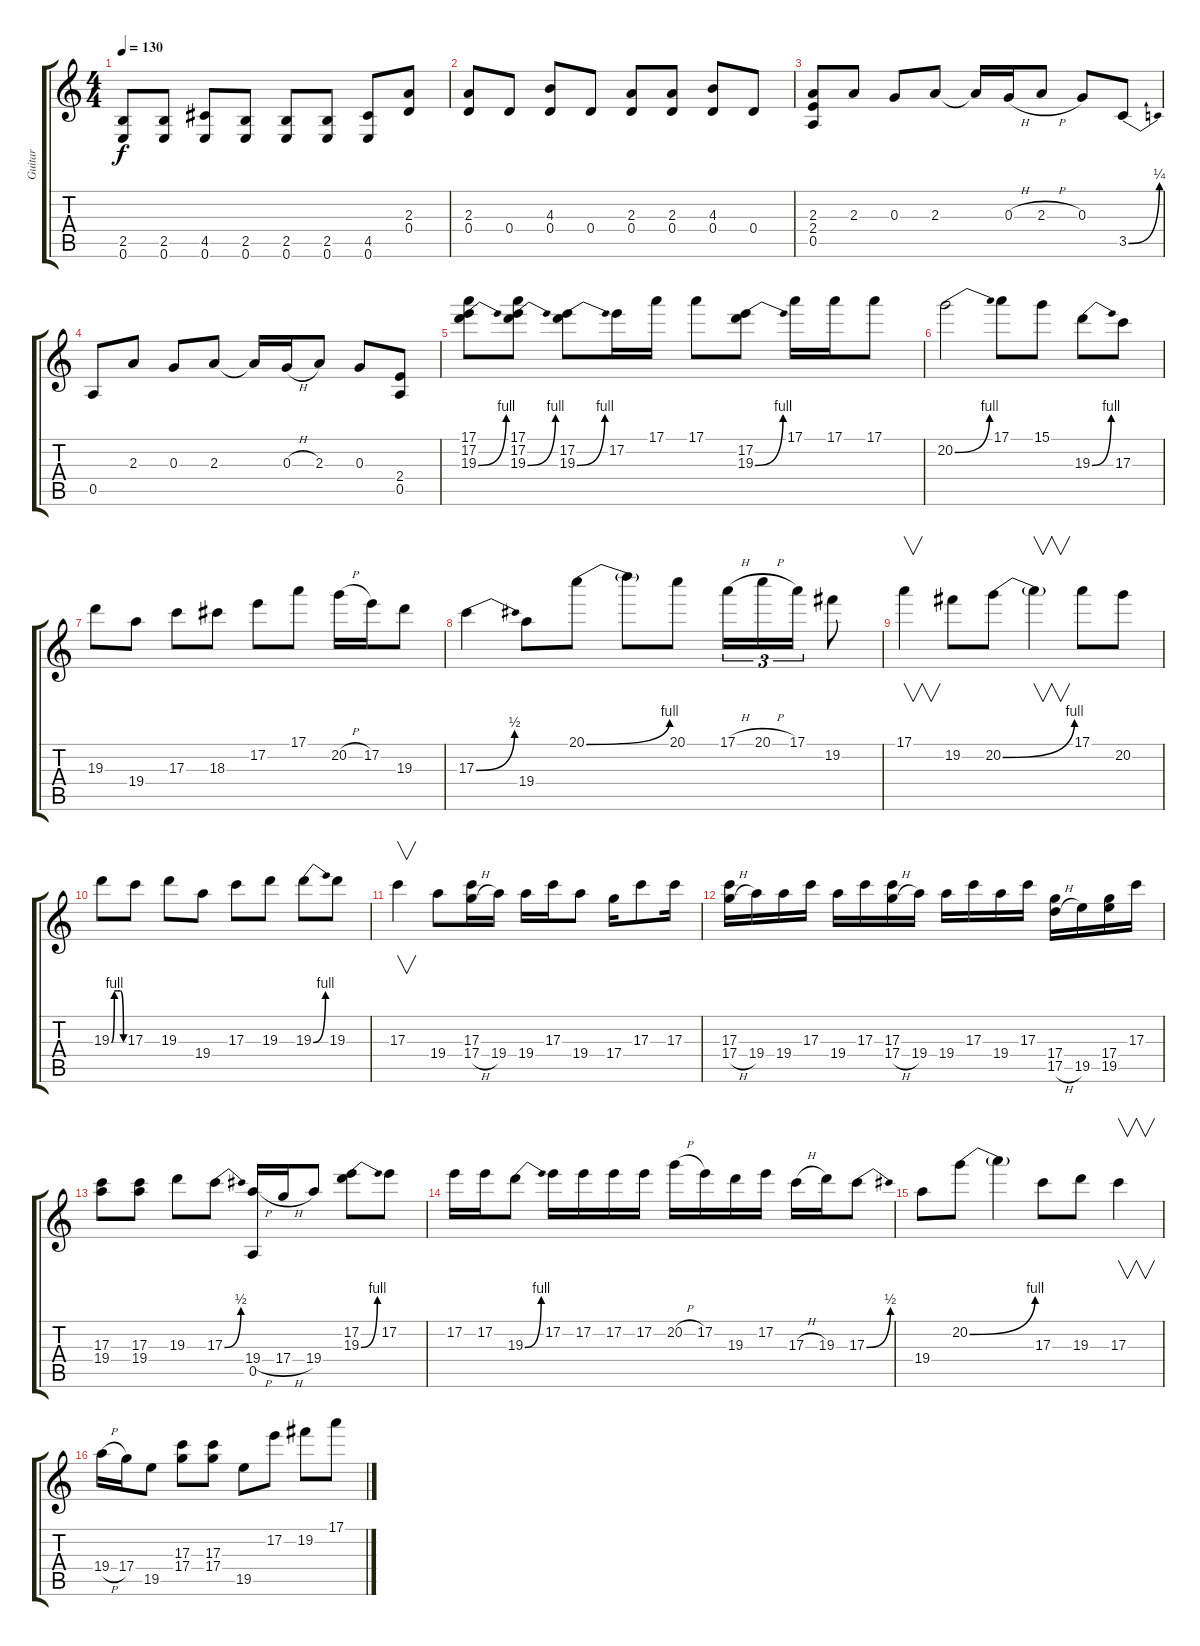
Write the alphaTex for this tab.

\track ("Guitar" "Guitar") {instrument electricguitarclean}
\staff {score tabs}
\tuning (E4 B3 G3 D3 A2 E2) {hide}
\ts (4 4)
\tempo 130
\clef g2
\ks c
(2.5 0.6).8{dy f} (2.5 0.6).8 (4.5 0.6).8 (2.5 0.6).8 (2.5 0.6).8 (2.5 0.6).8 (4.5 0.6).8 (2.3 0.4).8 |
(2.3 0.4).8 0.4.8 (4.3 0.4).8 0.4.8 (2.3 0.4).8 (2.3 0.4).8 (4.3 0.4).8 0.4.8 |
(2.3 2.4 0.5).8 2.3.8 0.3.8 2.3.8 2.3{t}.16 0.3{h}.16 2.3{h}.8 0.3.8 3.5{be (bend 0 0 60 1)}.8 |
0.5.8 2.3.8 0.3.8 2.3.8 2.3{t}.16 0.3{h}.16 2.3.8 0.3.8 (2.4 0.5).8 |
(17.1 17.2 19.3{be (bend 0 0 60 4)}).8 (17.1 17.2 19.3{be (bend 0 0 60 4)}).8 (17.2 19.3{be (bend 0 0 60 4)}).8 17.2.16 17.1.16 17.1.8 (17.2 19.3{be (bend 0 0 60 4)}).8 17.1.16 17.1.16 17.1.8 |
20.2{be (bend 0 0 60 4)}.2 17.1.8 15.1.8 19.3{be (bend 0 0 60 4)}.8 17.3.8 |
19.3.8 19.4.8 17.3.8 18.3.8 17.2.8 17.1.8 20.2{h}.16 17.2.16 19.3.8 |
17.3{be (bend 0 0 60 2)}.4 19.4.8 20.1{be (bend 0 0 60 4)}.8 20.1{t}.8 20.1.8 17.1{h}.16{tu (3 2)} 20.1{h}.16{tu (3 2)} 17.1.16{tu (3 2)} 19.2.8 |
17.1.4{v} 19.2.8 20.2{be (bend 0 0 60 4)}.8 20.2{t}.4{v} 17.1.8 20.2.8 |
19.3{be (custom 0 0 15 4 30 4 45 4 60 0)}.8 17.3.8 19.3.8 19.4.8 17.3.8 19.3.8 19.3{be (bend 0 0 60 4)}.8 19.3.8 |
17.3.4{v} 19.4.8 (17.3 17.4{h}).16 19.4.16 19.4.16 17.3.16 19.4.8 17.4.16 17.3.8 17.3.16 |
(17.3 17.4{h}).16 19.4.16 19.4.16 17.3.16 19.4.16 17.3.16 (17.3 17.4{h}).16 19.4.16 19.4.16 17.3.16 19.4.16 17.3.16 (17.4 17.5{h}).16 19.5.16 (17.4 19.5).16 17.3.16 |
(17.3 19.4).8 (17.3 19.4).8 19.3.8 17.3{be (bend 0 0 60 2)}.8 (19.4{h} 0.5).16 17.4{h}.16 19.4.8 (17.2 19.3{be (bend 0 0 60 4)}).8 17.2.8 |
17.2.16 17.2.16 19.3{be (bend 0 0 60 4)}.8 17.2.16 17.2.16 17.2.16 17.2.16 20.2{h}.16 17.2.16 19.3.16 17.2.16 17.3{h}.16 19.3.16 17.3{be (bend 0 0 60 2)}.8 |
19.4.8 20.2{be (bend 0 0 60 4)}.8 20.2{t}.4 17.3.8 19.3.8 17.3.4{v} |
19.4{h}.16 17.4.16 19.5.8 (17.3 17.4).8 (17.3 17.4).8 19.5.8 17.2.8 19.2.8 17.1.8
